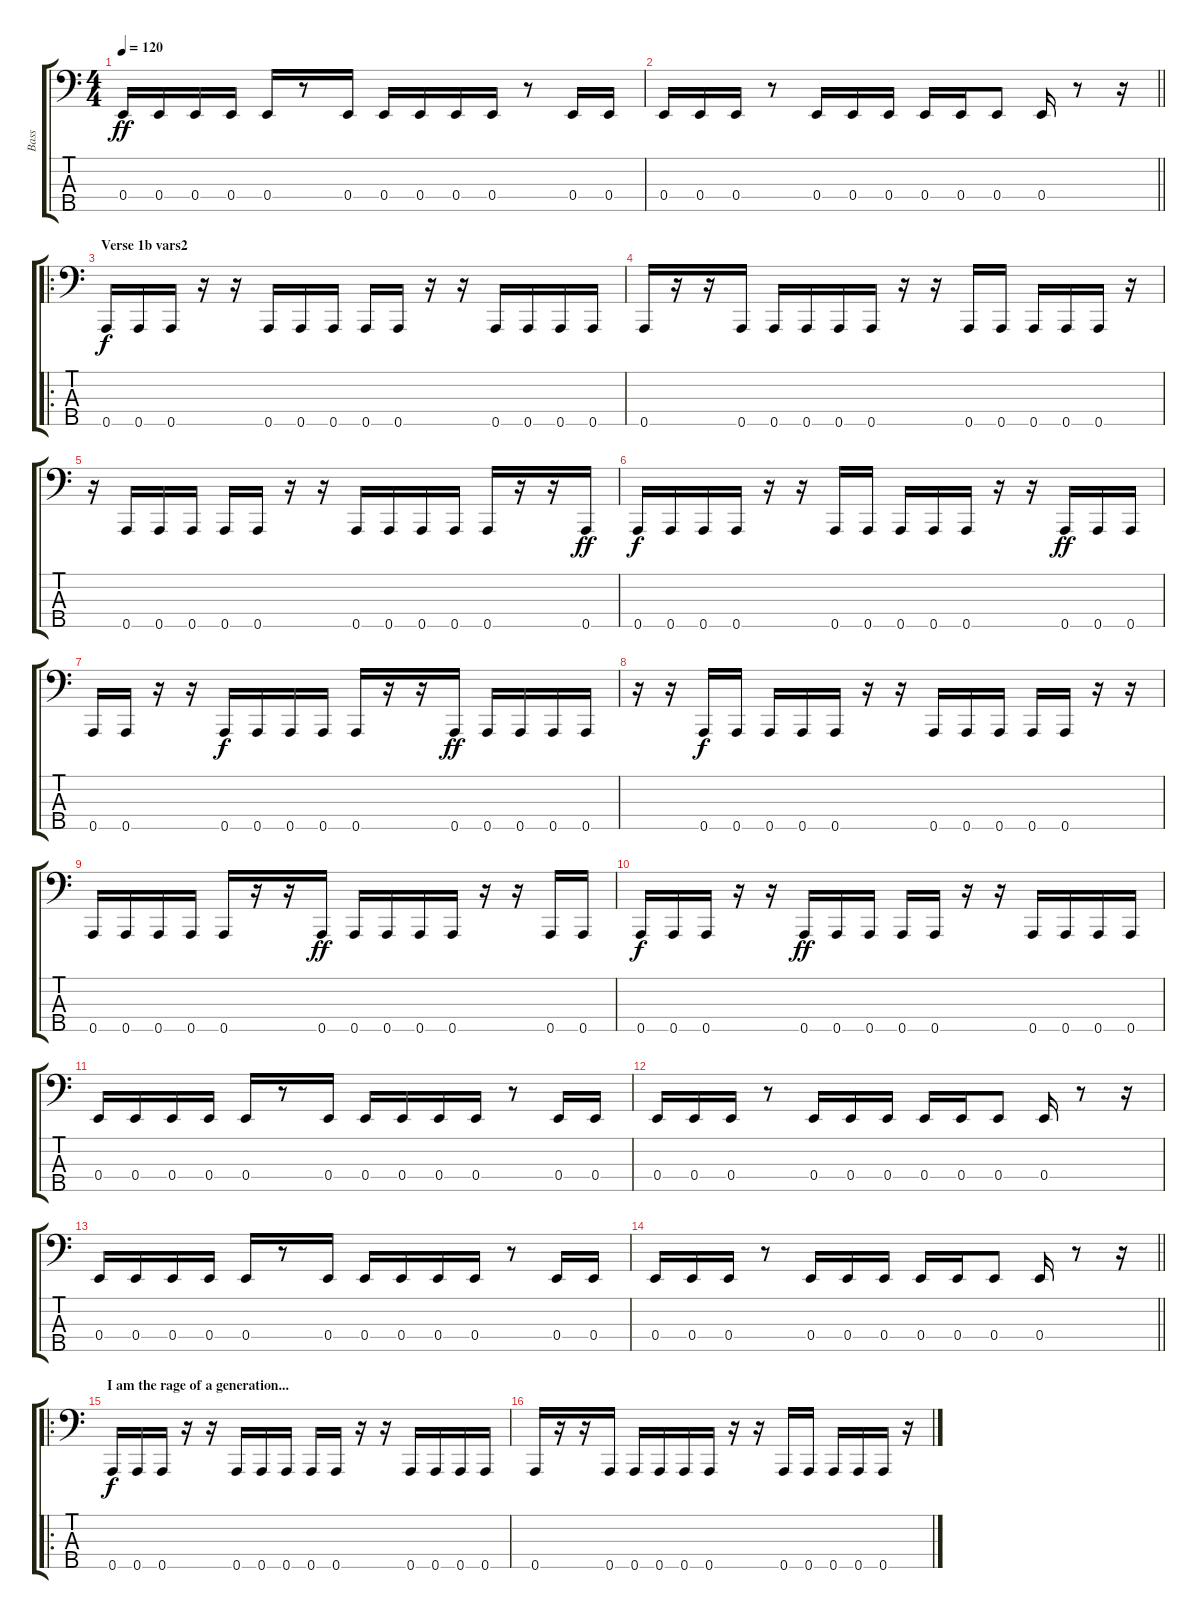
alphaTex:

\track ("Bass" "Bass") {instrument distortionguitar}
\staff {score tabs}
\tuning (G2 D2 A1 E1 A0) {hide}
\ts (4 4)
\tempo 120
\clef f4
\ks c
0.4.16{dy ff} 0.4.16 0.4.16 0.4.16 0.4.16 r.8 0.4.16 0.4.16 0.4.16 0.4.16 0.4.16 r.8 0.4.16 0.4.16 |
\barLineRight lightlight
0.4.16 0.4.16 0.4.16 r.8 0.4.16 0.4.16 0.4.16 0.4.16 0.4.16 0.4.8 0.4.16 r.8 r.16 |
\ro
\section ("" "Verse 1b vars2")
0.5.16{dy f} 0.5.16 0.5.16 r.16 r.16 0.5.16 0.5.16 0.5.16 0.5.16 0.5.16 r.16 r.16 0.5.16 0.5.16 0.5.16 0.5.16 |
0.5.16 r.16 r.16 0.5.16 0.5.16 0.5.16 0.5.16 0.5.16 r.16 r.16 0.5.16 0.5.16 0.5.16 0.5.16 0.5.16 r.16 |
r.16 0.5.16 0.5.16 0.5.16 0.5.16 0.5.16 r.16 r.16 0.5.16 0.5.16 0.5.16 0.5.16 0.5.16 r.16 r.16 0.5.16{dy ff} |
0.5.16{dy f} 0.5.16 0.5.16 0.5.16 r.16 r.16 0.5.16 0.5.16 0.5.16 0.5.16 0.5.16 r.16 r.16 0.5.16{dy ff} 0.5.16 0.5.16 |
0.5.16 0.5.16 r.16 r.16 0.5.16{dy f} 0.5.16 0.5.16 0.5.16 0.5.16 r.16 r.16 0.5.16{dy ff} 0.5.16 0.5.16 0.5.16 0.5.16 |
r.16 r.16 0.5.16{dy f} 0.5.16 0.5.16 0.5.16 0.5.16 r.16 r.16 0.5.16 0.5.16 0.5.16 0.5.16 0.5.16 r.16 r.16 |
0.5.16 0.5.16 0.5.16 0.5.16 0.5.16 r.16 r.16 0.5.16{dy ff} 0.5.16 0.5.16 0.5.16 0.5.16 r.16 r.16 0.5.16 0.5.16 |
0.5.16{dy f} 0.5.16 0.5.16 r.16 r.16 0.5.16{dy ff} 0.5.16 0.5.16 0.5.16 0.5.16 r.16 r.16 0.5.16 0.5.16 0.5.16 0.5.16 |
0.4.16 0.4.16 0.4.16 0.4.16 0.4.16 r.8 0.4.16 0.4.16 0.4.16 0.4.16 0.4.16 r.8 0.4.16 0.4.16 |
0.4.16 0.4.16 0.4.16 r.8 0.4.16 0.4.16 0.4.16 0.4.16 0.4.16 0.4.8 0.4.16 r.8 r.16 |
0.4.16 0.4.16 0.4.16 0.4.16 0.4.16 r.8 0.4.16 0.4.16 0.4.16 0.4.16 0.4.16 r.8 0.4.16 0.4.16 |
\barLineRight lightlight
0.4.16 0.4.16 0.4.16 r.8 0.4.16 0.4.16 0.4.16 0.4.16 0.4.16 0.4.8 0.4.16 r.8 r.16 |
\ro
\section ("" "I am the rage of a generation...")
0.5.16{dy f} 0.5.16 0.5.16 r.16 r.16 0.5.16 0.5.16 0.5.16 0.5.16 0.5.16 r.16 r.16 0.5.16 0.5.16 0.5.16 0.5.16 |
0.5.16 r.16 r.16 0.5.16 0.5.16 0.5.16 0.5.16 0.5.16 r.16 r.16 0.5.16 0.5.16 0.5.16 0.5.16 0.5.16 r.16
